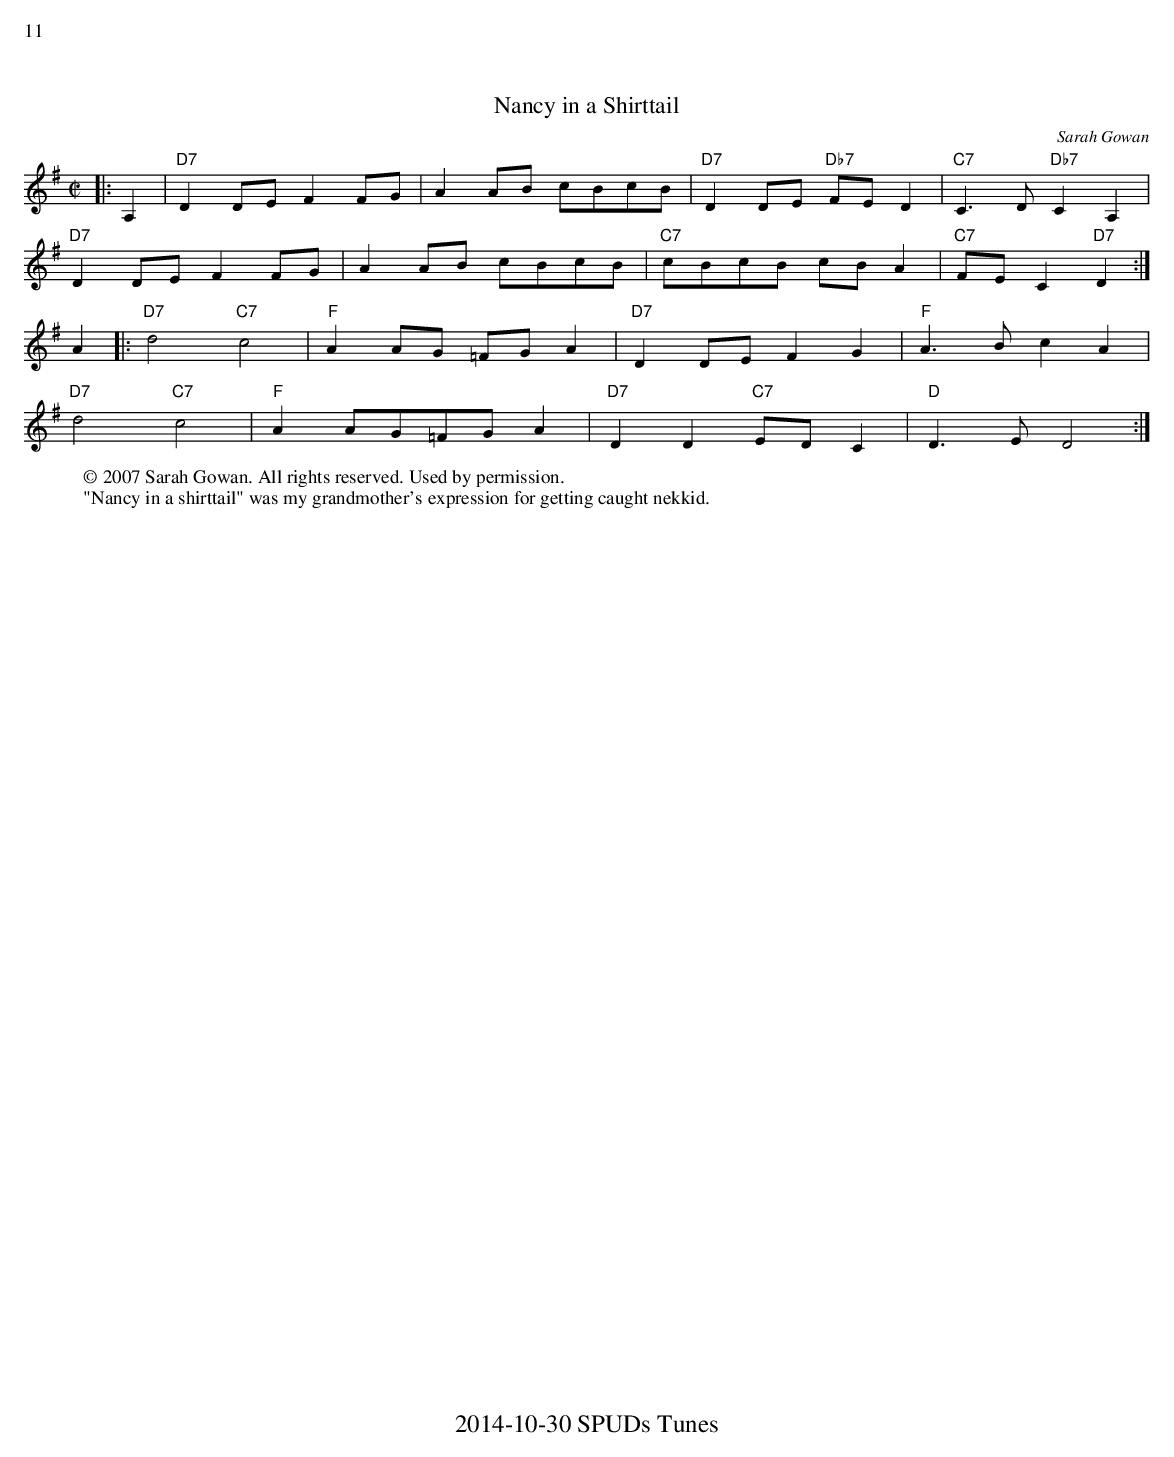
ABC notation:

X:1
%%text 11
T:Nancy in a Shirttail
C:Sarah Gowan
M:C|
L:1/8
K:Dmix
|:A,2|"D7"D2DE F2FG|A2AB cBcB|"D7"D2DE"Db7" FED2|"C7"C2>D2"Db7"C2 A,2|
"D7"D2DE F2FG|A2AB cBcB|"C7"cBcB cBA2|"C7"FEC2"D7"D2:|
A2|:"D7"d4"C7"c4|"F"A2 AG =FGA2|"D7"D2 DEF2G2|"F"A2>B2c2A2|
"D7"d4"C7"c4|"F"A2 AG=FGA2|"D7"D2 D2 "C7"EDC2|"D"D2>E2D4:|
W: © 2007 Sarah Gowan. All rights reserved. Used by permission.
W:"Nancy in a shirttail" was my grandmother's expression for getting caught nekkid.
